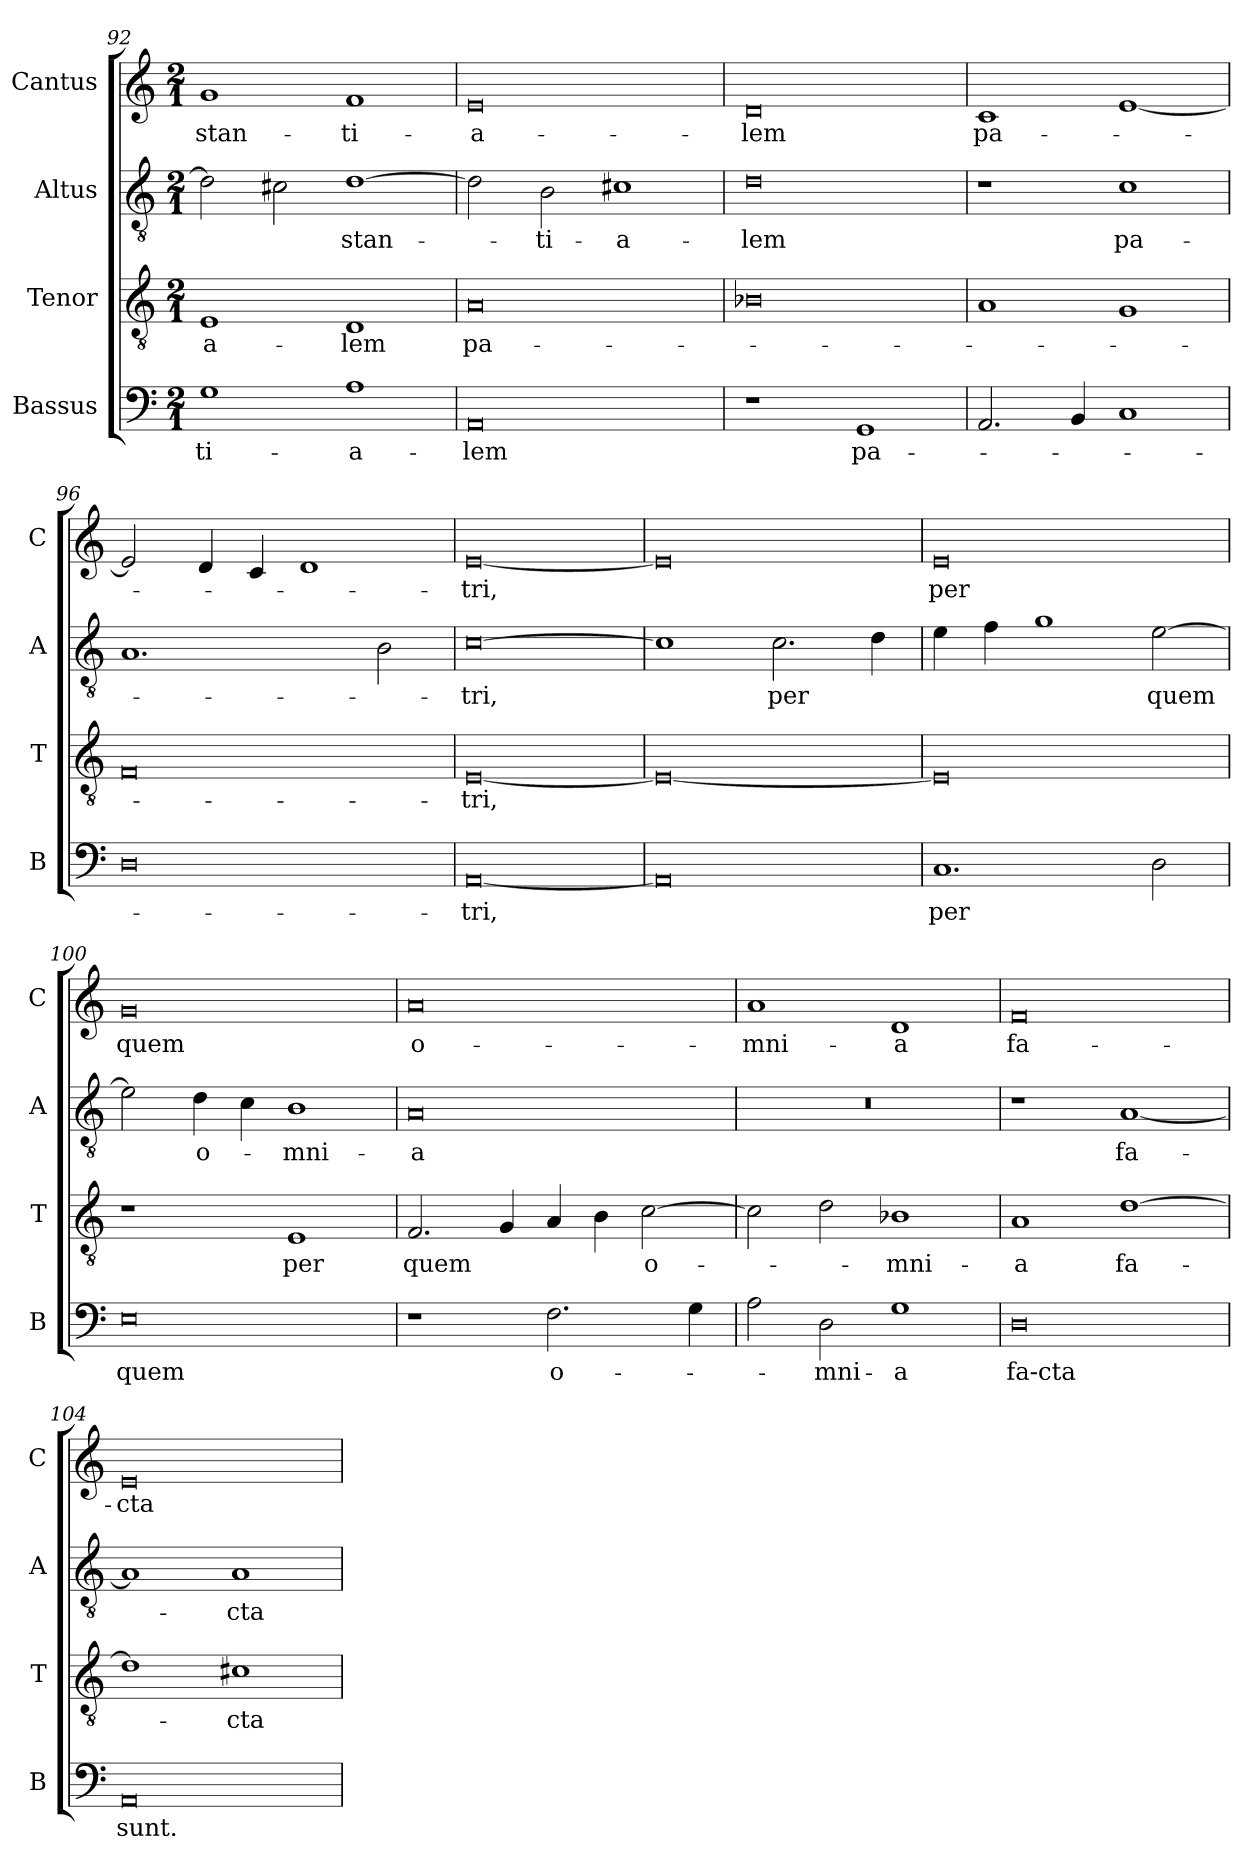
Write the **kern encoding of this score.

**kern	**text	**kern	**text	**kern	**text	**kern	**text
*part4	*part4	*part3	*part3	*part2	*part2	*part1	*part1
*staff4	*staff4	*staff3	*staff3	*staff2	*staff2	*staff1	*staff1
*I"Bassus	*	*I"Tenor	*	*I"Altus	*	*I"Cantus	*
*I'B	*	*I'T	*	*I'A	*	*I'C	*
*clefF4	*	*clefGv2	*	*clefGv2	*	*clefG2	*
*k[]	*	*k[]	*	*k[]	*	*k[]	*
*M2/1	*	*M2/1	*	*M2/1	*	*M2/1	*
=92	=92	=92	=92	=92	=92	=92	=92
!	!LO:LY:i	!	!LO:LY:i	!	!	!	!
1G	-ti-	1E	-a-	2d]	.	1g	-stan-
.	.	.	.	2c#i	.	.	.
!	!LO:LY:i	!	!LO:LY:i	!	!LO:LY:i	!	!
1A	-a-	1D	-lem	[1d	-stan-	1f	-ti-
=93	=93	=93	=93	=93	=93	=93	=93
!	!LO:LY:i	!	!LO:LY:i	!	!	!	!
0AA	-lem	0A	pa-	2d]	.	0e	-a-
!	!	!	!	!	!LO:LY:i	!	!
.	.	.	.	2B	-ti-	.	.
!	!	!	!	!	!LO:LY:i	!	!
.	.	.	.	1c#X	-a-	.	.
=94	=94	=94	=94	=94	=94	=94	=94
!	!	!	!	!	!LO:LY:i	!	!
1r	.	0B-X	.	0d	-lem	0d	-lem
!	!LO:LY:i	!	!	!	!	!	!
1GG	pa-	.	.	.	.	.	.
=95	=95	=95	=95	=95	=95	=95	=95
2.AA	.	1A	.	1r	.	1c	pa-
4BB	.	.	.	.	.	.	.
!	!	!	!	!	!LO:LY:i	!	!
1C	.	1G	.	1c	pa-	[1e	.
=96	=96	=96	=96	=96	=96	=96	=96
0D	.	0F	.	1.A	.	2e]	.
.	.	.	.	.	.	4d	.
.	.	.	.	.	.	4c	.
.	.	.	.	.	.	1d	.
.	.	.	.	2B	.	.	.
=97	=97	=97	=97	=97	=97	=97	=97
!	!LO:LY:i	!	!LO:LY:i	!	!LO:LY:i	!	!
[0AA	-tri,	[0E	-tri,	[0c	-tri,	[0e	-tri,
=98	=98	=98	=98	=98	=98	=98	=98
0AA]	.	0E_	.	1c]	.	0e]	.
!	!	!	!	!	!LO:LY:i	!	!
.	.	.	.	2.c	per	.	.
.	.	.	.	4d	.	.	.
=99	=99	=99	=99	=99	=99	=99	=99
1.C	per	0E]	.	4e	.	0e	per
.	.	.	.	4f	.	.	.
.	.	.	.	1g	.	.	.
2D	.	.	.	[2e	quem	.	.
=100	=100	=100	=100	=100	=100	=100	=100
0E	quem	1r	.	2e]	.	0g	quem
!	!	!	!	!	!LO:LY:i	!	!
.	.	.	.	4d	o-	.	.
.	.	.	.	4c	.	.	.
!	!	!	!	!	!LO:LY:i	!	!
.	.	1E	per	1B	-mni-	.	.
=101	=101	=101	=101	=101	=101	=101	=101
!	!	!	!	!	!LO:LY:i	!	!
1r	.	2.F	quem	0A	-a	0a	o-
.	.	4G	.	.	.	.	.
!	!LO:LY:i	!	!	!	!	!	!
2.F	o-	4A	.	.	.	.	.
.	.	4B	.	.	.	.	.
!	!	!	!LO:LY:i	!	!	!	!
.	.	[2c	o-	.	.	.	.
4G	.	.	.	.	.	.	.
=102	=102	=102	=102	=102	=102	=102	=102
2A	.	2c]	.	0r	.	1a	-mni-
!	!LO:LY:i	!	!	!	!	!	!
2D	-mni-	2d	.	.	.	.	.
!	!LO:LY:i	!	!LO:LY:i	!	!	!	!
1G	-a	1B-i	-mni-	.	.	1d	-a
=103	=103	=103	=103	=103	=103	=103	=103
!	!LO:LY:i	!	!LO:LY:i	!	!	!	!
0D	fa-cta	1A	-a	1r	.	0f	fa-
!	!	!	!LO:LY:i	!	!LO:LY:i	!	!
.	.	[1d	fa-	[1A	fa-	.	.
=104	=104	=104	=104	=104	=104	=104	=104
!	!LO:LY:i	!	!	!	!	!	!
0AA	sunt.	1d]	.	1A]	.	0e	-cta
!	!	!	!LO:LY:i	!	!LO:LY:i	!	!
.	.	1c#X	-cta	1A	-cta	.	.
=	=	=	=	=	=	=	=
*-	*-	*-	*-	*-	*-	*-	*-
